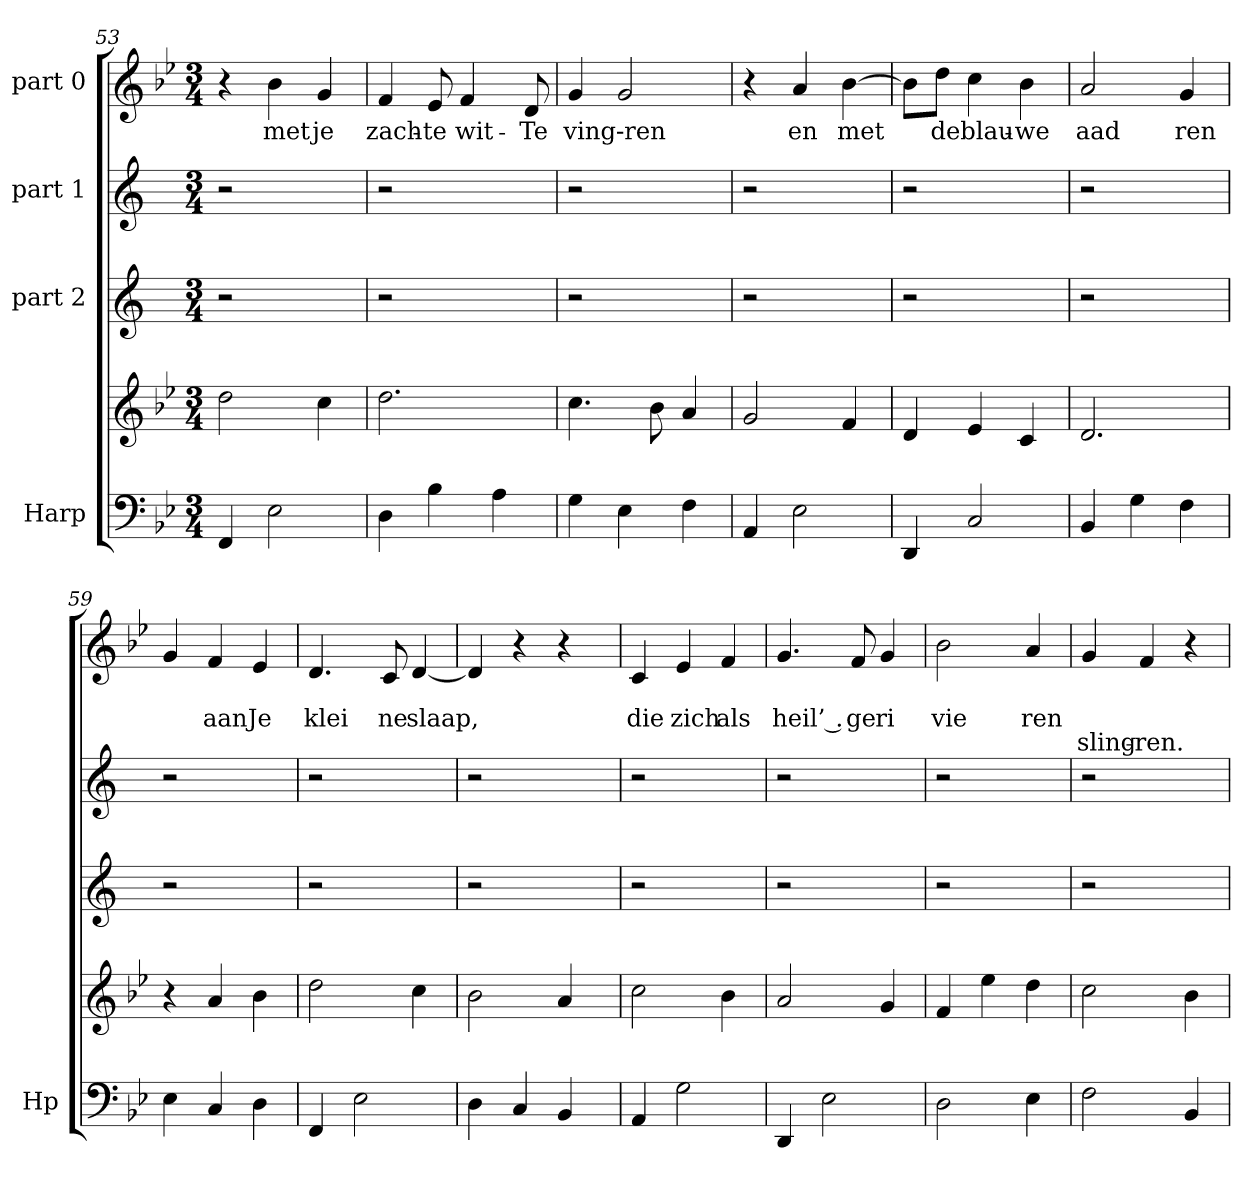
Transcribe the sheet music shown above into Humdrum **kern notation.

**kern	**kern	**kern	**kern	**kern	**text	**text	**text
*part4	*part4	*part3	*part2	*part1	*part1	*part1	*part1
*staff5	*staff4	*staff3	*staff2	*staff1	*staff1	*staff1	*staff1
*I"Harp	*	*I"part 2	*I"part 1	*I"part 0	*	*	*
*I'Hp	*	*	*	*	*	*	*
!!LO:LB:g=z
*clefF4	*clefG2	*clefG2	*clefG2	*clefG2	*	*	*
*k[b-e-]	*k[b-e-]	*k[]	*k[]	*k[b-e-]	*	*	*
*M3/4	*M3/4	*M3/4	*M3/4	*M3/4	*	*	*
=53	=53	=53	=53	=53	=53	=53	=53
4FF/	2dd\	2r	2r	4r	.	.	.
!	!	!	!	!	!LO:LY:b	!	!
2E-\	.	.	.	4b-\	met	.	.
!	!	!	!	!	!LO:LY:b	!	!
.	4cc\	4ryy	4ryy	4g/	je	.	.
=54	=54	=54	=54	=54	=54	=54	=54
!	!	!	!	!	!LO:LY:b	!	!
4D\	2.dd\	2r	2r	4f/	zach -	.	.
!	!	!	!	!	!LO:LY:b	!	!
4B-\	.	.	.	8e-/	te	.	.
!	!	!	!	!	!LO:LY:b	!	!
.	.	.	.	4f/	wit -	.	.
4A\	.	4ryy	4ryy	.	.	.	.
!	!	!	!	!	!LO:LY:b	!	!
.	.	.	.	8d/	Te	.	.
=55	=55	=55	=55	=55	=55	=55	=55
!	!	!	!	!	!LO:LY:b	!	!
4G\	4.cc\	2r	2r	4g/	ving-ren	.	.
4E-\	.	.	.	2g/	.	.	.
.	8b-\	.	.	.	.	.	.
4F\	4a/	4ryy	4ryy	.	.	.	.
=56	=56	=56	=56	=56	=56	=56	=56
4AA/	2g/	2r	2r	4r	.	.	.
!	!	!	!	!	!LO:LY:b	!	!
2E-\	.	.	.	4a/	en	.	.
!	!	!	!	!	!LO:LY:b	!	!
.	4f/	4ryy	4ryy	[4b-\	met	.	.
=57	=57	=57	=57	=57	=57	=57	=57
4DD/	4d/	2r	2r	8b-\L]	.	.	.
!	!	!	!	!	!LO:LY:b	!	!
.	.	.	.	8dd\J	de	.	.
!	!	!	!	!	!LO:LY:b	!	!
2C/	4e-/	.	.	4cc\	blau-	.	.
!	!	!	!	!	!LO:LY:b	!	!
.	4c/	4ryy	4ryy	4b-\	we	.	.
=58	=58	=58	=58	=58	=58	=58	=58
!	!	!	!	!	!LO:LY:b	!	!
4BB-/	2.d/	2r	2r	2a/	aad	.	.
4G\	.	.	.	.	.	.	.
!	!	!	!	!	!LO:LY:b	!	!
4F\	.	4ryy	4ryy	4g/	ren	.	.
!!LO:PB:g=z
=59	=59	=59	=59	=59	=59	=59	=59
4E-\	4r	2r	2r	4g/	.	.	.
!	!	!	!	!	!	!LO:LY:b	!
4C/	4a/	.	.	4f/	.	aan	.
!	!	!	!	!	!	!LO:LY:b	!
4D\	4b-\	4ryy	4ryy	4e-/	.	Je	.
=60	=60	=60	=60	=60	=60	=60	=60
!	!	!	!	!	!	!LO:LY:b	!
4FF/	2dd\	2r	2r	4.d/	.	klei	.
2E-\	.	.	.	.	.	.	.
!	!	!	!	!	!	!LO:LY:b	!
.	.	.	.	8c/	.	ne	.
!	!	!	!	!	!	!LO:LY:b	!
.	4cc\	4ryy	4ryy	[4d/	.	slaap,	.
=61	=61	=61	=61	=61	=61	=61	=61
4D\	2b-\	2r	2r	4d/]	.	.	.
4C/	.	.	.	4r	.	.	.
4BB-/	4a/	4ryy	4ryy	4r	.	.	.
=62	=62	=62	=62	=62	=62	=62	=62
!	!	!	!	!	!	!LO:LY:b	!
4AA/	2cc\	2r	2r	4c/	.	die	.
!	!	!	!	!	!	!LO:LY:b	!
2G\	.	.	.	4e-/	.	zich	.
!	!	!	!	!	!	!LO:LY:b	!
.	4b-\	4ryy	4ryy	4f/	.	als	.
=63	=63	=63	=63	=63	=63	=63	=63
!	!	!	!	!	!	!LO:LY:b	!
4DD/	2a/	2r	2r	4.g/	.	heil’ .	.
2E-\	.	.	.	.	.	.	.
!	!	!	!	!	!	!LO:LY:b	!
.	.	.	.	8f/	.	ge	.
!	!	!	!	!	!	!LO:LY:b	!
.	4g/	4ryy	4ryy	4g/	.	ri	.
=64	=64	=64	=64	=64	=64	=64	=64
!	!	!	!	!	!	!LO:LY:b	!
2D\	4f/	2r	2r	2b-\	.	vie	.
.	4ee-\	.	.	.	.	.	.
!	!	!	!	!	!	!LO:LY:b	!
4E-\	4dd\	4ryy	4ryy	4a/	.	ren	.
!!LO:LB:g=z
=65	=65	=65	=65	=65	=65	=65	=65
!	!	!	!	!	!	!	!LO:LY:b
2F\	2cc\	2r	2r	4g/	.	.	sling-
!	!	!	!	!	!	!	!LO:LY:b
.	.	.	.	4f/	.	.	ren.
4BB-/	4b-\	4ryy	4ryy	4r	.	.	.
=	=	=	=	=	=	=	=
*-	*-	*-	*-	*-	*-	*-	*-
